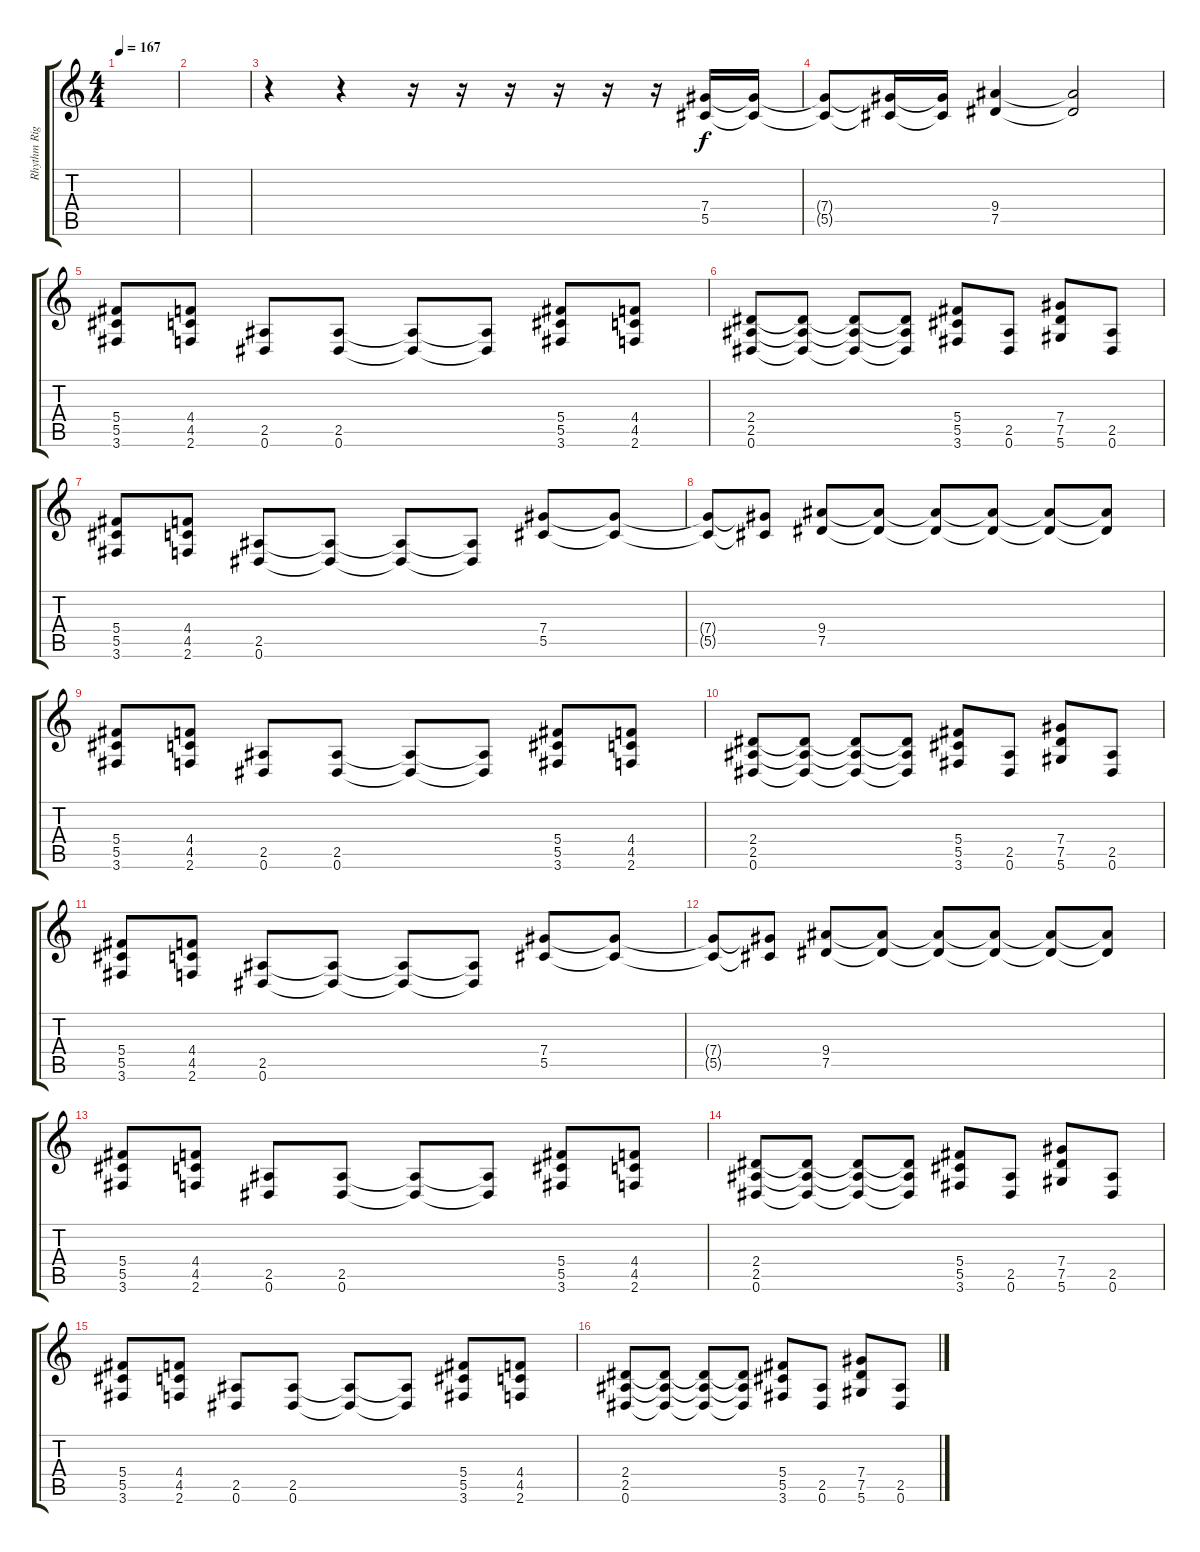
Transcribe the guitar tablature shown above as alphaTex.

\track ("Rhythm Right" "Rhythm Rig") {instrument distortionguitar}
\staff {score tabs}
\tuning (Eb4 Bb3 Gb3 Db3 Ab2 Eb2) {hide}
\ts (4 4)
\tempo 167
\clef g2
\ks c
|
|
r.4 r.4 r.16 r.16 r.16 r.16 r.16 r.16 (7.4 5.5).16 (7.4{t} 5.5{t}).16 |
(7.4{t} 5.5{t}).8 (7.4{t} 5.5{t}).16 (7.4{t} 5.5{t}).16 (9.4 7.5).4 (9.4{t} 7.5{t}).2 |
(5.4 5.5 3.6).8 (4.4 4.5 2.6).8 (2.5 0.6).8 (2.5 0.6).8 (2.5{t} 0.6{t}).8 (2.5{t} 0.6{t}).8 (5.4 5.5 3.6).8 (4.4 4.5 2.6).8 |
(2.4 2.5 0.6).8 (2.4{t} 2.5{t} 0.6{t}).8 (2.4{t} 2.5{t} 0.6{t}).8 (2.4{t} 2.5{t} 0.6{t}).8 (5.4 5.5 3.6).8 (2.5 0.6).8 (7.4 7.5 5.6).8 (2.5 0.6).8 |
(5.4 5.5 3.6).8 (4.4 4.5 2.6).8 (2.5 0.6).8 (2.5{t} 0.6{t}).8 (2.5{t} 0.6{t}).8 (2.5{t} 0.6{t}).8 (7.4 5.5).8 (7.4{t} 5.5{t}).8 |
(7.4{t} 5.5{t}).8 (7.4{t} 5.5{t}).8 (9.4 7.5).8 (9.4{t} 7.5{t}).8 (9.4{t} 7.5{t}).8 (9.4{t} 7.5{t}).8 (9.4{t} 7.5{t}).8 (9.4{t} 7.5{t}).8 |
(5.4 5.5 3.6).8 (4.4 4.5 2.6).8 (2.5 0.6).8 (2.5 0.6).8 (2.5{t} 0.6{t}).8 (2.5{t} 0.6{t}).8 (5.4 5.5 3.6).8 (4.4 4.5 2.6).8 |
(2.4 2.5 0.6).8 (2.4{t} 2.5{t} 0.6{t}).8 (2.4{t} 2.5{t} 0.6{t}).8 (2.4{t} 2.5{t} 0.6{t}).8 (5.4 5.5 3.6).8 (2.5 0.6).8 (7.4 7.5 5.6).8 (2.5 0.6).8 |
(5.4 5.5 3.6).8 (4.4 4.5 2.6).8 (2.5 0.6).8 (2.5{t} 0.6{t}).8 (2.5{t} 0.6{t}).8 (2.5{t} 0.6{t}).8 (7.4 5.5).8 (7.4{t} 5.5{t}).8 |
(7.4{t} 5.5{t}).8 (7.4{t} 5.5{t}).8 (9.4 7.5).8 (9.4{t} 7.5{t}).8 (9.4{t} 7.5{t}).8 (9.4{t} 7.5{t}).8 (9.4{t} 7.5{t}).8 (9.4{t} 7.5{t}).8 |
(5.4 5.5 3.6).8 (4.4 4.5 2.6).8 (2.5 0.6).8 (2.5 0.6).8 (2.5{t} 0.6{t}).8 (2.5{t} 0.6{t}).8 (5.4 5.5 3.6).8 (4.4 4.5 2.6).8 |
(2.4 2.5 0.6).8 (2.4{t} 2.5{t} 0.6{t}).8 (2.4{t} 2.5{t} 0.6{t}).8 (2.4{t} 2.5{t} 0.6{t}).8 (5.4 5.5 3.6).8 (2.5 0.6).8 (7.4 7.5 5.6).8 (2.5 0.6).8 |
(5.4 5.5 3.6).8 (4.4 4.5 2.6).8 (2.5 0.6).8 (2.5 0.6).8 (2.5{t} 0.6{t}).8 (2.5{t} 0.6{t}).8 (5.4 5.5 3.6).8 (4.4 4.5 2.6).8 |
(2.4 2.5 0.6).8 (2.4{t} 2.5{t} 0.6{t}).8 (2.4{t} 2.5{t} 0.6{t}).8 (2.4{t} 2.5{t} 0.6{t}).8 (5.4 5.5 3.6).8 (2.5 0.6).8 (7.4 7.5 5.6).8 (2.5 0.6).8
